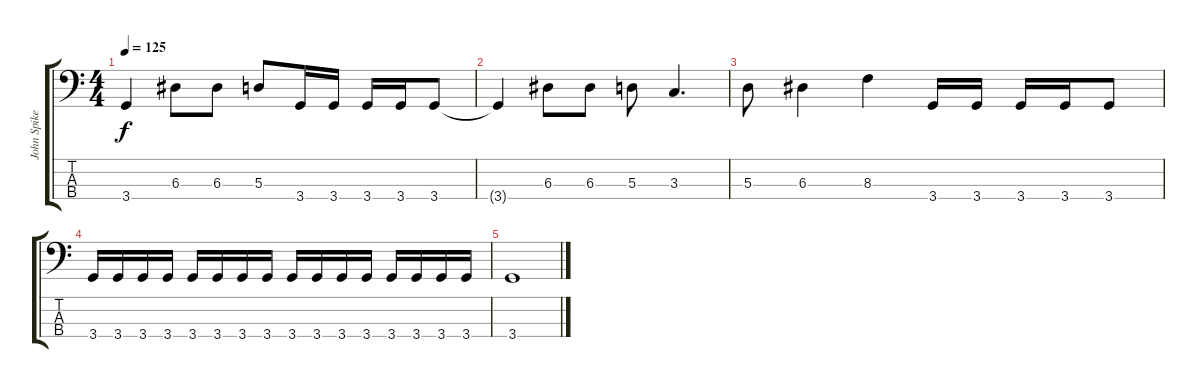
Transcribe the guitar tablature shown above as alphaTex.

\track ("John Spiker" "John Spike") {instrument electricbassfinger}
\staff {score tabs}
\tuning (G2 D2 A1 E1) {hide}
\ts (4 4)
\tempo 125
\clef f4
\ks c
3.4{t}.4{dy f} 6.3.8 6.3.8 5.3.8 3.4.16 3.4.16 3.4.16 3.4.16 3.4.8 |
3.4{t}.4 6.3.8 6.3.8 5.3.8 3.3.4{d} |
5.3.8 6.3.4 8.3.4 3.4.16 3.4.16 3.4.16 3.4.16 3.4.8 |
3.4.16 3.4.16 3.4.16 3.4.16 3.4.16 3.4.16 3.4.16 3.4.16 3.4.16 3.4.16 3.4.16 3.4.16 3.4.16 3.4.16 3.4.16 3.4.16 |
3.4.1
